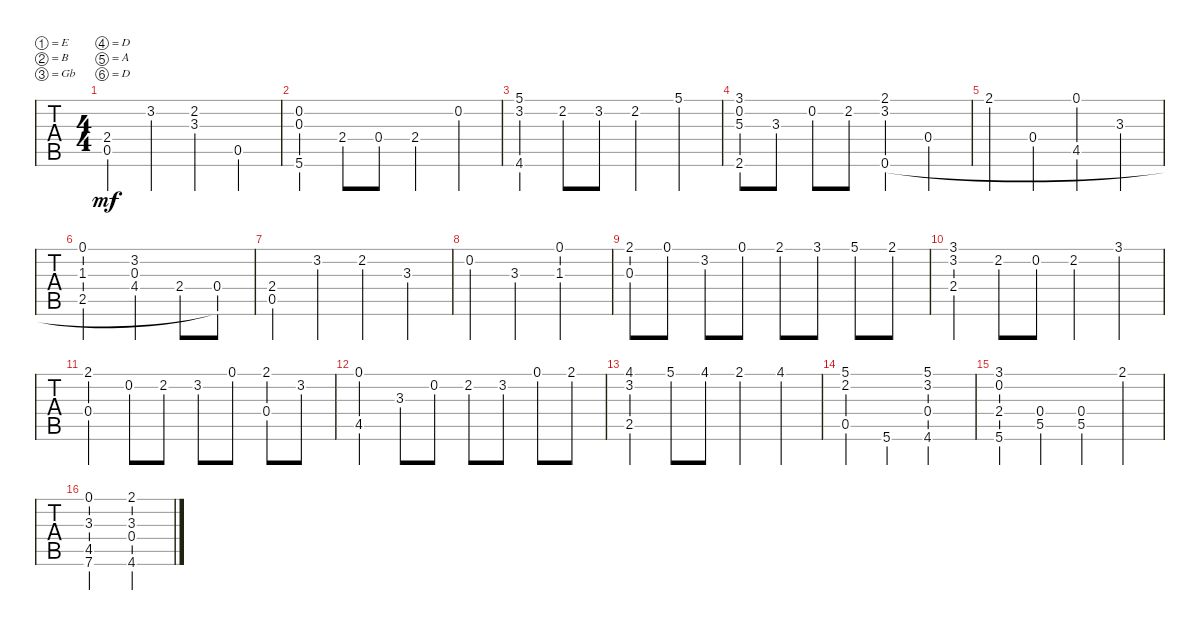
\bracketExtendMode groupsimilarinstruments
\singleTrackTrackNamePolicy hidden
\multiTrackTrackNamePolicy hidden
\firstSystemTrackNameOrientation horizontal
\otherSystemsTrackNameOrientation horizontal
\track ("Gitarre" "S-Gt") {instrument acousticguitarsteel}
\staff {tabs}
\tuning (E4 B3 Gb3 D3 A2 D2)
\ts (4 4)
\tempo (160 hide)
\clef g2
\ks c
(0.5 2.4).4{dy mf} 3.2.4 (3.3 2.2).4 0.5.4 |
(5.6 0.2 0.3).4 2.4.8 0.4.8 2.4.4 0.2.4 |
(4.6 3.2 5.1).4 2.2.8 3.2.8 2.2.4 5.1.4 |
(2.6 5.3 3.1 0.2).8 3.3.8 0.2.8 2.2.8 (3.2 2.1 0.6).4 0.4.4 |
2.1.4 0.4.4 (4.5 0.1).4 3.3.4 |
(2.5 1.3 0.1).2 (4.4 3.2 0.3).4 2.4.8 (0.6{t} 0.4).8 |
(0.5 2.4).4 3.2.4 2.2.4 3.3.4 |
0.2.4 3.3.4 (1.3 0.1).2 |
(2.1 0.3).8 0.1.8 3.2.8 0.1.8 2.1.8 3.1.8 5.1.8 2.1.8 |
(2.4 3.2 3.1).4 2.2.8 0.2.8 2.2.4 3.1.4 |
(0.4 2.1).4 0.2.8 2.2.8 3.2.8 0.1.8 (0.4 2.1).8 3.2.8 |
(4.5 0.1).4 3.3.8 0.2.8 2.2.8 3.2.8 0.1.8 2.1.8 |
(2.5 3.2 4.1).4 5.1.8 4.1.8 2.1.4 4.1.4 |
(2.2 5.1 0.5).4 5.6.4 (4.6 3.2 5.1 0.4).2 |
(5.6 2.4 3.1 0.2).4 (5.5 0.4).4 (5.5 0.4).4 2.1.4 |
(7.6 4.5 3.3 0.1).2 (4.6 3.3 2.1 0.4).2
